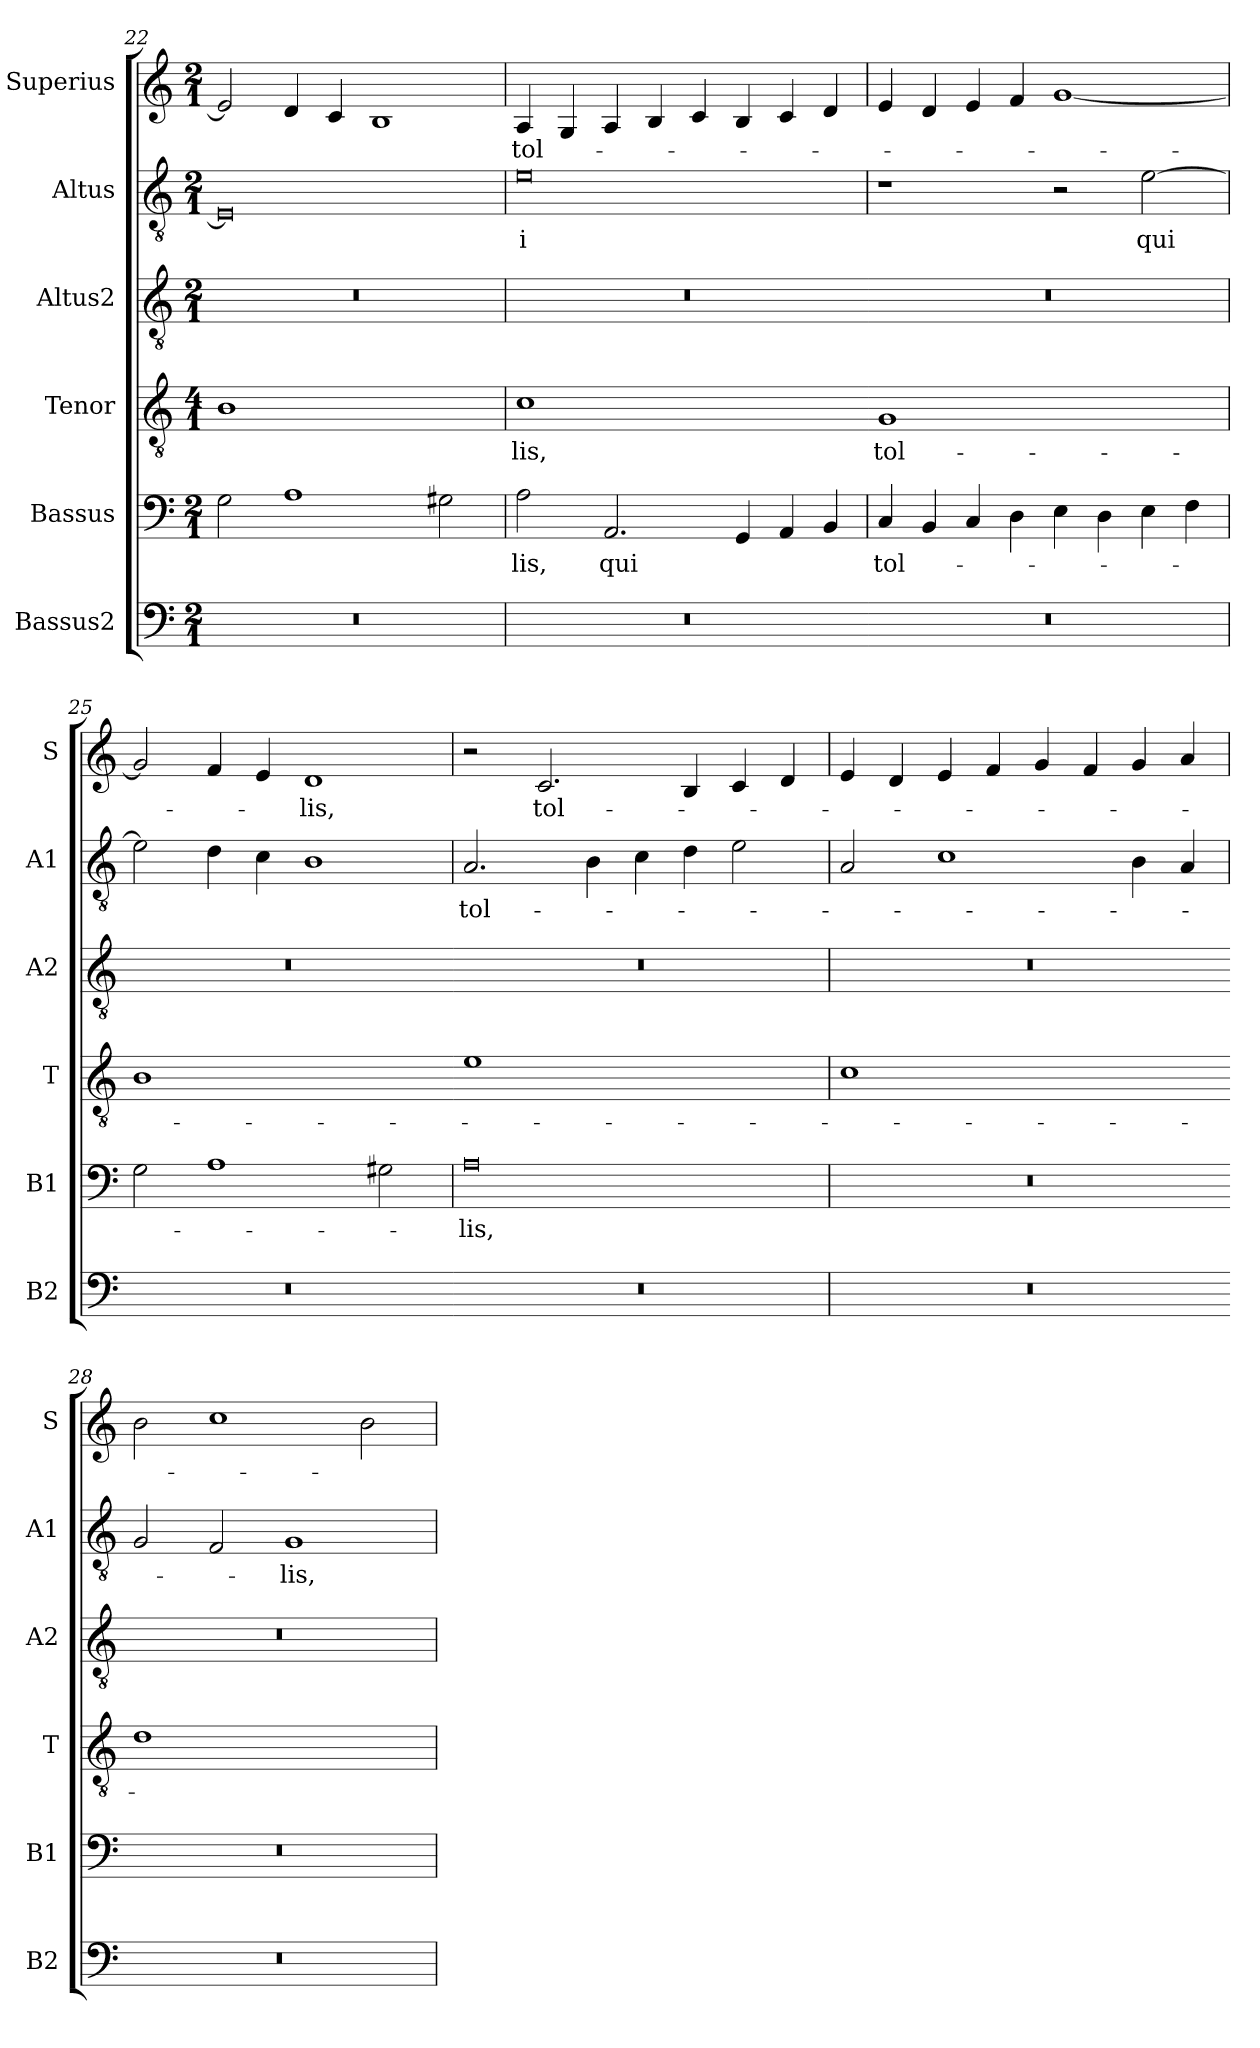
**kern	**kern	**text	**kern	**text	**kern	**kern	**text	**kern	**text
*part6	*part5	*part5	*part4	*part4	*part3	*part2	*part2	*part1	*part1
*staff6	*staff5	*staff5	*staff4	*staff4	*staff3	*staff2	*staff2	*staff1	*staff1
*I"Bassus2	*I"Bassus	*	*I"Tenor	*	*I"Altus2	*I"Altus	*	*I"Superius	*
*I'B2	*I'B1	*	*I'T	*	*I'A2	*I'A1	*	*I'S	*
*clefF4	*clefF4	*	*clefGv2	*	*clefGv2	*clefGv2	*	*clefG2	*
*k[]	*k[]	*	*k[]	*	*k[]	*k[]	*	*k[]	*
*M2/1	*M2/1	*	*M4/1	*	*M2/1	*M2/1	*	*M2/1	*
=22	=22	=22	=22	=22	=22	=22	=22	=22	=22
!	!	!	!LO:N:vis=1	!	!	!	!	!	!
0r	2G\	.	0B	.	0r	0E]	.	2e/]	.
.	1A	.	.	.	.	.	.	4d/	.
.	.	.	.	.	.	.	.	4c/	.
.	.	.	.	.	.	.	.	1B	.
.	2G#X\	.	.	.	.	.	.	.	.
=23	=23	=23	=23	=23	=23	=23	=23	=23	=23
!	!	!	!LO:N:vis=1	!	!	!	!	!	!
0r	2A\	-lis,	0c	-lis,	0r	0e	-i	4A/	tol-
.	.	.	.	.	.	.	.	4G/	.
.	2.AA/	qui	.	.	.	.	.	4A/	.
.	.	.	.	.	.	.	.	4B/	.
.	.	.	.	.	.	.	.	4c/	.
.	4GG/	.	.	.	.	.	.	4B/	.
.	4AA/	.	.	.	.	.	.	4c/	.
.	4BB/	.	.	.	.	.	.	4d/	.
=24	=24	=24	=24-	=24	=24	=24	=24	=24	=24
!	!	!	!LO:N:vis=1	!	!	!	!	!	!
0r	4C/	tol-	0G	tol-	0r	1r	.	4e/	.
.	4BB/	.	.	.	.	.	.	4d/	.
.	4C/	.	.	.	.	.	.	4e/	.
.	4D\	.	.	.	.	.	.	4f/	.
.	4E\	.	.	.	.	2r	.	[1g	.
.	4D\	.	.	.	.	.	.	.	.
.	4E\	.	.	.	.	[2e\	qui	.	.
.	4F\	.	.	.	.	.	.	.	.
=25	=25	=25	=25	=25	=25	=25	=25	=25	=25
!	!	!	!LO:N:vis=1	!	!	!	!	!	!
0r	2G\	.	0B	.	0r	2e\]	.	2g/]	.
.	1A	.	.	.	.	4d\	.	4f/	.
.	.	.	.	.	.	4c\	.	4e/	.
.	.	.	.	.	.	1B	.	1d	-lis,
.	2G#X\	.	.	.	.	.	.	.	.
=26	=26	=26	=26-	=26	=26	=26	=26	=26	=26
!	!	!	!LO:N:vis=1	!	!	!	!	!	!
0r	0A	-lis,	0e	.	0r	2.A/	tol-	2r	.
.	.	.	.	.	.	.	.	2.c/	tol-
.	.	.	.	.	.	4B\	.	.	.
.	.	.	.	.	.	4c\	.	.	.
.	.	.	.	.	.	4d\	.	4B/	.
.	.	.	.	.	.	2e\	.	4c/	.
.	.	.	.	.	.	.	.	4d/	.
=27	=27	=27	=27	=27	=27	=27	=27	=27	=27
!	!	!	!LO:N:vis=1	!	!	!	!	!	!
0r	0r	.	0c	.	0r	2A/	.	4e/	.
.	.	.	.	.	.	.	.	4d/	.
.	.	.	.	.	.	1c	.	4e/	.
.	.	.	.	.	.	.	.	4f/	.
.	.	.	.	.	.	.	.	4g/	.
.	.	.	.	.	.	.	.	4f/	.
.	.	.	.	.	.	4B\	.	4g/	.
.	.	.	.	.	.	4A/	.	4a/	.
=28	=28	=28	=28-	=28	=28	=28	=28	=28	=28
!	!	!	!LO:N:vis=1	!	!	!	!	!	!
0r	0r	.	0d	.	0r	2G/	.	2b\	.
.	.	.	.	.	.	2F/	.	1cc	.
.	.	.	.	.	.	1G	-lis,	.	.
.	.	.	.	.	.	.	.	2b\	.
=	=	=	=	=	=	=	=	=	=
*-	*-	*-	*-	*-	*-	*-	*-	*-	*-
